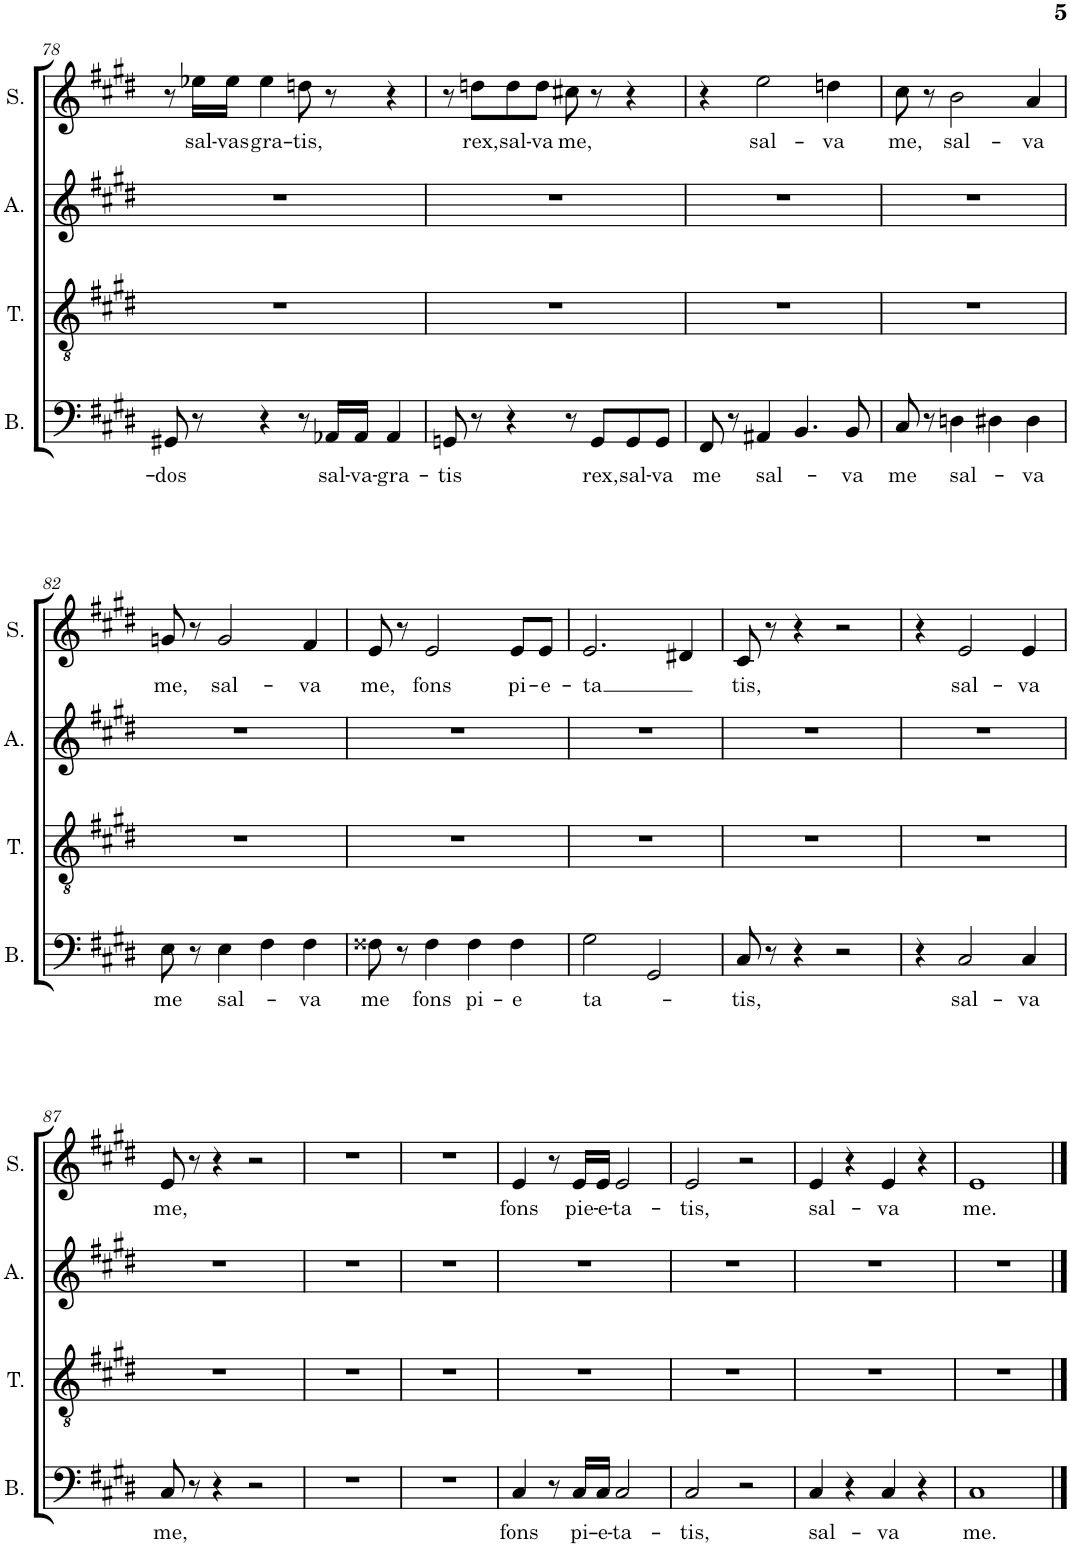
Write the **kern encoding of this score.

**kern	**text	**kern	**kern	**kern	**text
*part4	*part4	*part3	*part2	*part1	*part1
*staff4	*staff4	*staff3	*staff2	*staff1	*staff1
*I"Bass	*	*I"Tenor	*I"Alto	*I"Soprano	*
*I'B.	*	*I'T.	*I'A.	*I'S.	*
!!LO:PB:g=z
*clefF4	*	*clefGv2	*clefG2	*clefG2	*
*k[f#c#g#d#]	*	*k[f#c#g#d#]	*k[f#c#g#d#]	*k[f#c#g#d#]	*
*M4/4	*	*M4/4	*M4/4	*M4/4	*
*met(c)	*	*met(c)	*met(c)	*met(c)	*
=78	=78	=78	=78	=78	=78
!	!LO:LY:b	!	!	!	!
8GG#X/	-dos	1r	1r	8r	.
!	!	!	!	!	!LO:LY:b
8r	.	.	.	16ee-X\LL	sal-
!	!	!	!	!	!LO:LY:b
.	.	.	.	16ee-\JJ	-vas
!	!	!	!	!	!LO:LY:b
4r	.	.	.	4ee-\	gra-
!	!	!	!	!	!LO:LY:b
8r	.	.	.	8ddn\	-tis,
!	!LO:LY:b	!	!	!	!
16AA-X/LL	sal-	.	.	8r	.
!	!LO:LY:b	!	!	!	!
16AA-/JJ	-va-	.	.	.	.
!	!LO:LY:b	!	!	!	!
4AA-/	-gra-	.	.	4r	.
=79	=79	=79	=79	=79	=79
!	!LO:LY:b	!	!	!	!
8GGn/	-tis	1r	1r	8r	.
!	!	!	!	!	!LO:LY:b
8r	.	.	.	8ddn\L	rex,
!	!	!	!	!	!LO:LY:b
4r	.	.	.	8dd\	sal-
!	!	!	!	!	!LO:LY:b
.	.	.	.	8dd\J	-va
!	!	!	!	!	!LO:LY:b
8r	.	.	.	8cc#X\	me,
!	!LO:LY:b	!	!	!	!
8GG/L	rex,	.	.	8r	.
!	!LO:LY:b	!	!	!	!
8GG/	sal-	.	.	4r	.
!	!LO:LY:b	!	!	!	!
8GG/J	-va	.	.	.	.
=80	=80	=80	=80	=80	=80
!	!LO:LY:b	!	!	!	!
8FF#/	me	1r	1r	4r	.
8r	.	.	.	.	.
!	!LO:LY:b	!	!	!	!LO:LY:b
4AA#X/	sal-	.	.	2ee\	sal-
4.BB/	.	.	.	.	.
!	!	!	!	!	!LO:LY:b
.	.	.	.	4ddn\	-va
!	!LO:LY:b	!	!	!	!
8BB/	-va	.	.	.	.
=81	=81	=81	=81	=81	=81
!	!LO:LY:b	!	!	!	!LO:LY:b
8C#/	me	1r	1r	8cc#\	me,
8r	.	.	.	8r	.
!	!LO:LY:b	!	!	!	!LO:LY:b
4Dn\	sal-	.	.	2b\	sal-
4D#X\	.	.	.	.	.
!	!LO:LY:b	!	!	!	!LO:LY:b
4D#\	-va	.	.	4a/	-va
!!LO:LB:g=z
=82	=82	=82	=82	=82	=82
!	!LO:LY:b	!	!	!	!LO:LY:b
8E\	me	1r	1r	8gn/	me,
8r	.	.	.	8r	.
!	!LO:LY:b	!	!	!	!LO:LY:b
4E\	sal-	.	.	2g/	sal-
4F#\	.	.	.	.	.
!	!LO:LY:b	!	!	!	!LO:LY:b
4F#\	-va	.	.	4f#/	-va
=83	=83	=83	=83	=83	=83
!	!LO:LY:b	!	!	!	!LO:LY:b
8F##X\	me	1r	1r	8e/	me,
8r	.	.	.	8r	.
!	!LO:LY:b	!	!	!	!LO:LY:b
4F##\	fons	.	.	2e/	fons
!	!LO:LY:b	!	!	!	!
4F##\	pi-	.	.	.	.
!	!LO:LY:b	!	!	!	!LO:LY:b
4F##\	-e	.	.	8e/L	pi-
!	!	!	!	!	!LO:LY:b
.	.	.	.	8e/J	-e-
=84	=84	=84	=84	=84	=84
!	!LO:LY:b	!	!	!	!LO:LY:b
2G#\	ta-	1r	1r	2.e/	-ta
2GG#/	.	.	.	.	.
.	.	.	.	4d#X/	.
=85	=85	=85	=85	=85	=85
!	!LO:LY:b	!	!	!	!LO:LY:b
8C#/	-tis,	1r	1r	8c#/	tis,
8r	.	.	.	8r	.
4r	.	.	.	4r	.
2r	.	.	.	2r	.
=86	=86	=86	=86	=86	=86
4r	.	1r	1r	4r	.
!	!LO:LY:b	!	!	!	!LO:LY:b
2C#/	sal-	.	.	2e/	sal-
!	!LO:LY:b	!	!	!	!LO:LY:b
4C#/	-va	.	.	4e/	-va
!!LO:LB:g=z
=87	=87	=87	=87	=87	=87
!	!LO:LY:b	!	!	!	!LO:LY:b
8C#/	me,	1r	1r	8e/	me,
8r	.	.	.	8r	.
4r	.	.	.	4r	.
2r	.	.	.	2r	.
=88	=88	=88	=88	=88	=88
1r	.	1r	1r	1r	.
=89	=89	=89	=89	=89	=89
1r	.	1r	1r	1r	.
=90	=90	=90	=90	=90	=90
!	!LO:LY:b	!	!	!	!LO:LY:b
4C#/	fons	1r	1r	4e/	fons
8r	.	.	.	8r	.
!	!LO:LY:b	!	!	!	!LO:LY:b
16C#/LL	pi-	.	.	16e/LL	pie-
!	!LO:LY:b	!	!	!	!LO:LY:b
16C#/JJ	-e-	.	.	16e/JJ	-e-
!	!LO:LY:b	!	!	!	!LO:LY:b
2C#/	-ta-	.	.	2e/	-ta-
=91	=91	=91	=91	=91	=91
!	!LO:LY:b	!	!	!	!LO:LY:b
2C#/	-tis,	1r	1r	2e/	-tis,
2r	.	.	.	2r	.
=92	=92	=92	=92	=92	=92
!	!LO:LY:b	!	!	!	!LO:LY:b
4C#/	sal-	1r	1r	4e/	sal-
4r	.	.	.	4r	.
!	!LO:LY:b	!	!	!	!LO:LY:b
4C#/	-va	.	.	4e/	-va
4r	.	.	.	4r	.
=93	=93	=93	=93	=93	=93
!	!LO:LY:b	!	!	!	!LO:LY:b
1C#	me.	1r	1r	1e	me.
==	==	==	==	==	==
*-	*-	*-	*-	*-	*-
